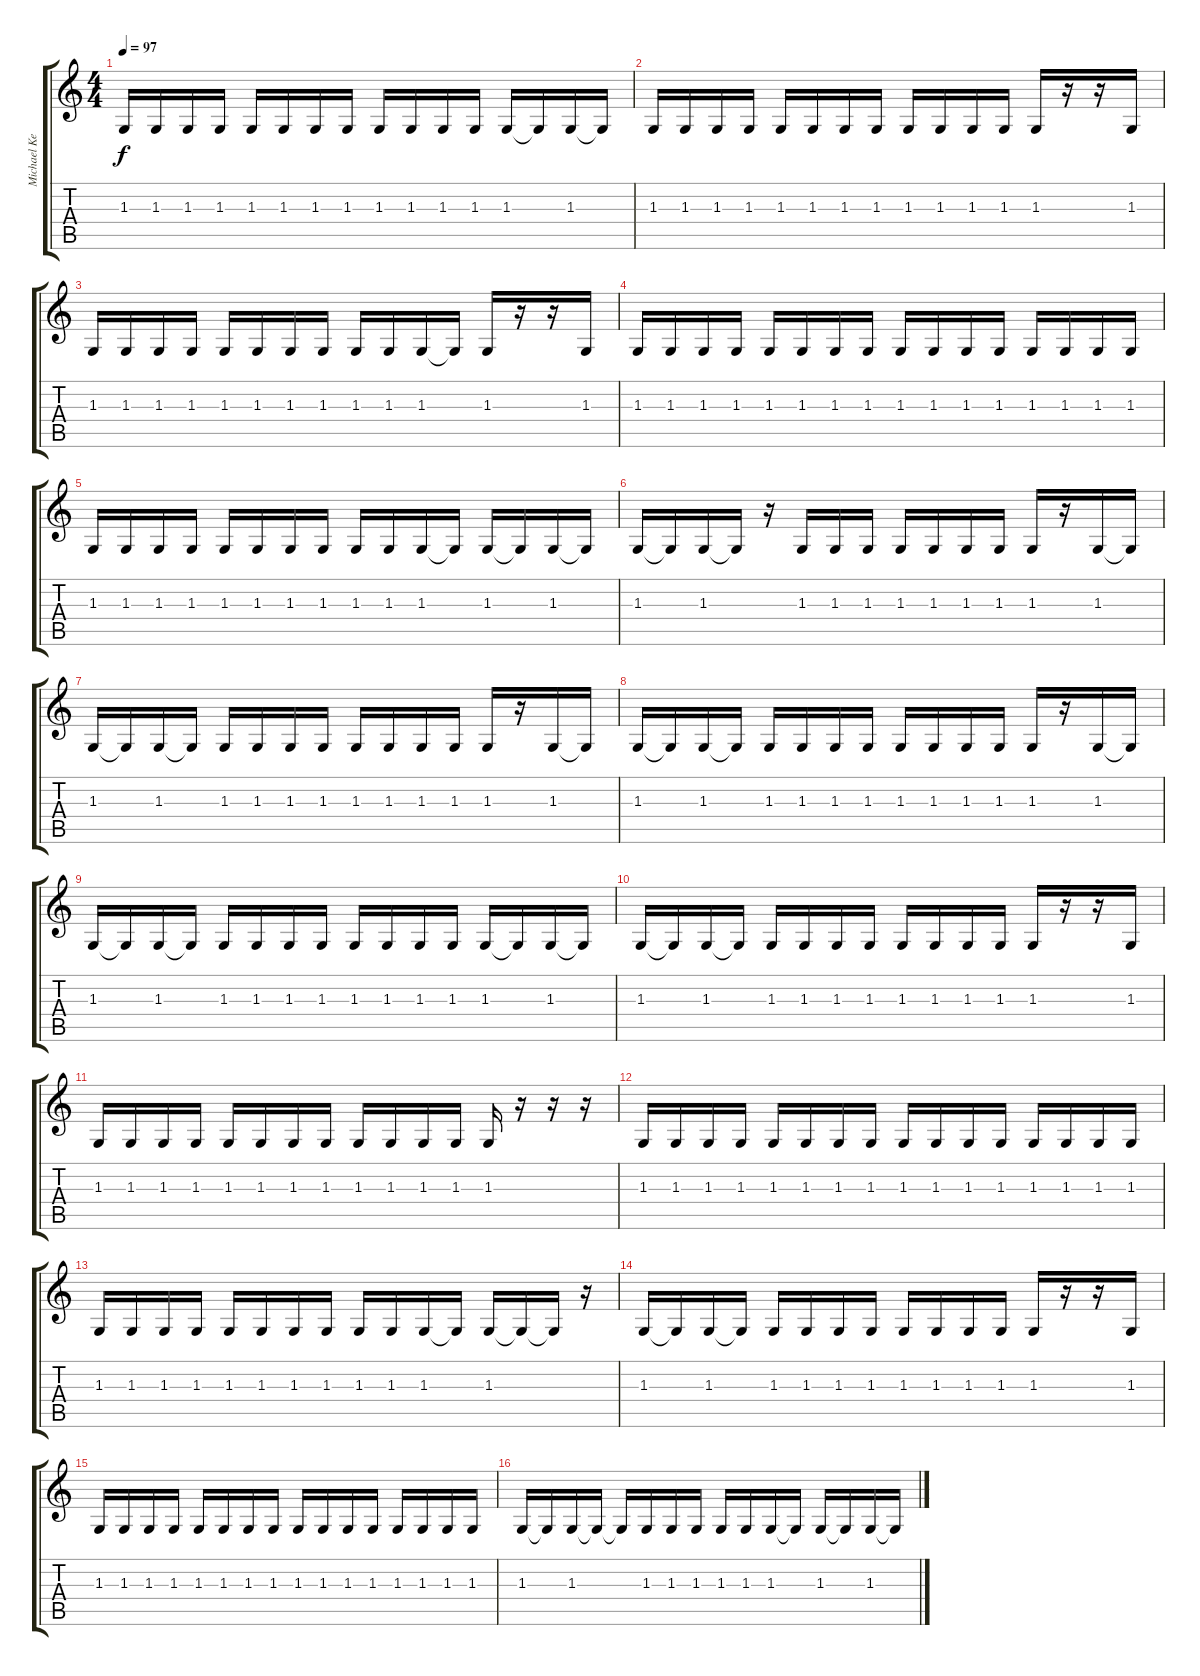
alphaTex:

\track ("Michael Kenji Shinoda " "Michael Ke") {instrument englishhorn}
\staff {score tabs}
\tuning (Eb4 Bb3 Gb3 Db3 Ab2 Db2) {hide}
\ts (4 4)
\tempo 97
\clef g2
\ks c
1.3.16{dy f} 1.3.16 1.3.16 1.3.16 1.3.16 1.3.16 1.3.16 1.3.16 1.3.16 1.3.16 1.3.16 1.3.16 1.3.16 1.3{t}.16 1.3.16 1.3{t}.16 |
1.3.16 1.3.16 1.3.16 1.3.16 1.3.16 1.3.16 1.3.16 1.3.16 1.3.16 1.3.16 1.3.16 1.3.16 1.3.16 r.16 r.16 1.3.16 |
1.3.16 1.3.16 1.3.16 1.3.16 1.3.16 1.3.16 1.3.16 1.3.16 1.3.16 1.3.16 1.3.16 1.3{t}.16 1.3.16 r.16 r.16 1.3.16 |
1.3.16 1.3.16 1.3.16 1.3.16 1.3.16 1.3.16 1.3.16 1.3.16 1.3.16 1.3.16 1.3.16 1.3.16 1.3.16 1.3.16 1.3.16 1.3.16 |
1.3.16 1.3.16 1.3.16 1.3.16 1.3.16 1.3.16 1.3.16 1.3.16 1.3.16 1.3.16 1.3.16 1.3{t}.16 1.3.16 1.3{t}.16 1.3.16 1.3{t}.16 |
1.3.16 1.3{t}.16 1.3.16 1.3{t}.16 r.16 1.3.16 1.3.16 1.3.16 1.3.16 1.3.16 1.3.16 1.3.16 1.3.16 r.16 1.3.16 1.3{t}.16 |
1.3.16 1.3{t}.16 1.3.16 1.3{t}.16 1.3.16 1.3.16 1.3.16 1.3.16 1.3.16 1.3.16 1.3.16 1.3.16 1.3.16 r.16 1.3.16 1.3{t}.16 |
1.3.16 1.3{t}.16 1.3.16 1.3{t}.16 1.3.16 1.3.16 1.3.16 1.3.16 1.3.16 1.3.16 1.3.16 1.3.16 1.3.16 r.16 1.3.16 1.3{t}.16 |
1.3.16 1.3{t}.16 1.3.16 1.3{t}.16 1.3.16 1.3.16 1.3.16 1.3.16 1.3.16 1.3.16 1.3.16 1.3.16 1.3.16 1.3{t}.16 1.3.16 1.3{t}.16 |
1.3.16 1.3{t}.16 1.3.16 1.3{t}.16 1.3.16 1.3.16 1.3.16 1.3.16 1.3.16 1.3.16 1.3.16 1.3.16 1.3.16 r.16 r.16 1.3.16 |
1.3.16 1.3.16 1.3.16 1.3.16 1.3.16 1.3.16 1.3.16 1.3.16 1.3.16 1.3.16 1.3.16 1.3.16 1.3.16 r.16 r.16 r.16 |
1.3.16 1.3.16 1.3.16 1.3.16 1.3.16 1.3.16 1.3.16 1.3.16 1.3.16 1.3.16 1.3.16 1.3.16 1.3.16 1.3.16 1.3.16 1.3.16 |
1.3.16 1.3.16 1.3.16 1.3.16 1.3.16 1.3.16 1.3.16 1.3.16 1.3.16 1.3.16 1.3.16 1.3{t}.16 1.3.16 1.3{t}.16 1.3{t}.16 r.16 |
1.3.16 1.3{t}.16 1.3.16 1.3{t}.16 1.3.16 1.3.16 1.3.16 1.3.16 1.3.16 1.3.16 1.3.16 1.3.16 1.3.16 r.16 r.16 1.3.16 |
1.3.16 1.3.16 1.3.16 1.3.16 1.3.16 1.3.16 1.3.16 1.3.16 1.3.16 1.3.16 1.3.16 1.3.16 1.3.16 1.3.16 1.3.16 1.3.16 |
1.3.16 1.3{t}.16 1.3.16 1.3{t}.16 1.3{t}.16 1.3.16 1.3.16 1.3.16 1.3.16 1.3.16 1.3.16 1.3{t}.16 1.3.16 1.3{t}.16 1.3.16 1.3{t}.16
